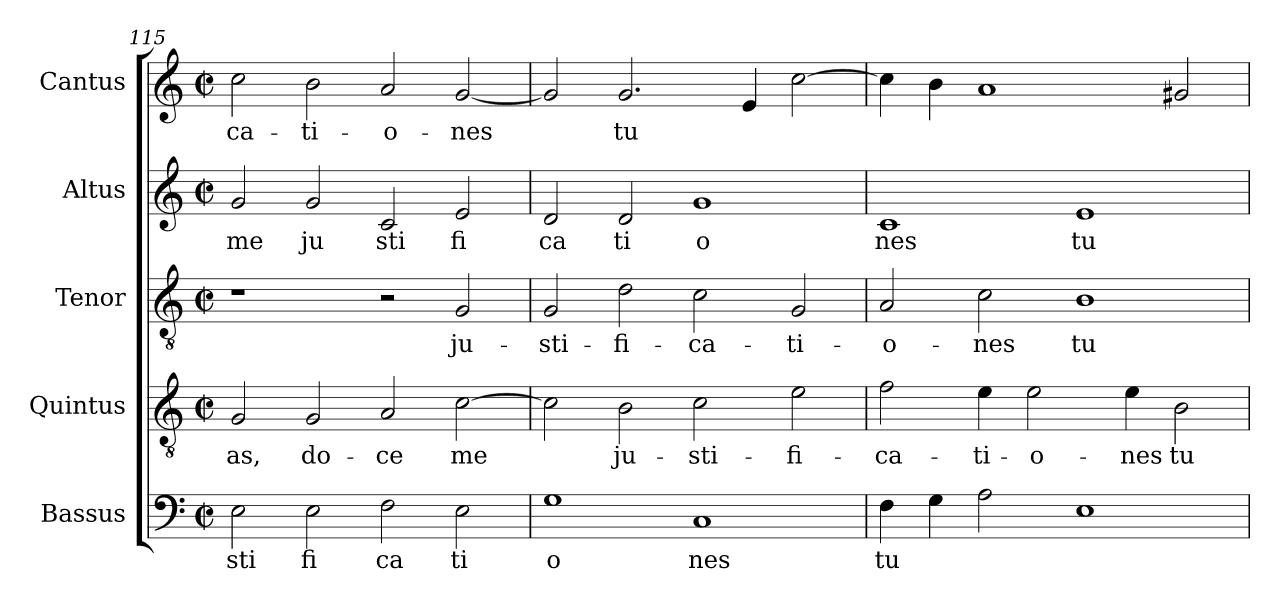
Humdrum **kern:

**kern	**text	**kern	**text	**kern	**text	**kern	**text	**kern	**text
*part5	*part5	*part4	*part4	*part3	*part3	*part2	*part2	*part1	*part1
*staff5	*staff5	*staff4	*staff4	*staff3	*staff3	*staff2	*staff2	*staff1	*staff1
*I"Bassus	*	*I"Quintus	*	*I"Tenor	*	*I"Altus	*	*I"Cantus	*
*clefF4	*	*clefGv2	*	*clefGv2	*	*clefG2	*	*clefG2	*
*k[]	*	*k[]	*	*k[]	*	*k[]	*	*k[]	*
*C:	*	*C:	*	*C:	*	*C:	*	*C:	*
*M2/2	*	*M2/2	*	*M2/2	*	*M2/2	*	*M2/2	*
*met(c|)	*	*met(c|)	*	*met(c|)	*	*met(c|)	*	*met(c|)	*
=115	=115	=115	=115	=115	=115	=115	=115	=115	=115
!	!LO:LY:b:cj	!	!LO:LY:b:cj	!	!	!	!LO:LY:b:cj	!	!LO:LY:b:cj
2E\	sti	2G/	-as,	1r	.	2g/	me	2cc\	-ca-
!	!LO:LY:b:cj	!	!LO:LY:b:cj	!	!	!	!LO:LY:b:cj	!	!LO:LY:b:cj
2E\	fi	2G/	do-	.	.	2g/	ju	2b\	-ti-
!	!LO:LY:b:cj	!	!LO:LY:b:cj	!	!	!	!LO:LY:b:cj	!	!LO:LY:b:cj
2F\	ca	2A/	-ce	2r	.	2c/	sti	2a/	-o-
!	!LO:LY:b:cj	!	!LO:LY:b:cj	!	!LO:LY:b:cj	!	!LO:LY:b:cj	!	!LO:LY:b:cj
2E\	ti	[>2c\	me	2G/	ju-	2e/	fi	[<2g/	-nes
=116	=116	=116	=116	=116	=116	=116	=116	=116	=116
!	!LO:LY:b:cj	!	!LO:LY:b:cj	!	!LO:LY:b:cj	!	!LO:LY:b:cj	!	!LO:LY:b:cj
1G	o	2c\]	.	2G/	-sti-	2d/	ca	2g/]	.
!	!	!	!LO:LY:b:cj	!	!LO:LY:b:cj	!	!LO:LY:b:cj	!	!LO:LY:b:cj
.	.	2B\	ju-	2d\	-fi-	2d/	ti	2.g/	tu-
!	!LO:LY:b:cj	!	!LO:LY:b:cj	!	!LO:LY:b:cj	!	!LO:LY:b:cj	!	!
1C	nes	2c\	-sti-	2c\	-ca-	1g	o	.	.
!	!	!	!	!	!	!	!	!	!LO:LY:b:cj
.	.	.	.	.	.	.	.	4e/	--
!	!	!	!LO:LY:b:cj	!	!LO:LY:b:cj	!	!	!	!LO:LY:b:cj
.	.	2e\	-fi-	2G/	-ti-	.	.	[>2cc\	--
=117	=117	=117	=117	=117	=117	=117	=117	=117	=117
!	!LO:LY:b:cj	!	!LO:LY:b:cj	!	!LO:LY:b:cj	!	!LO:LY:b:cj	!	!LO:LY:b:cj
4F\	tu	2f\	-ca-	2A/	-o-	1c	nes	4cc\]	--
!	!LO:LY:b:cj	!	!	!	!	!	!	!	!LO:LY:b:cj
4G\	.	.	.	.	.	.	.	4b\	--
!	!LO:LY:b:cj	!	!LO:LY:b:cj	!	!LO:LY:b:cj	!	!	!	!LO:LY:b:cj
2A\	.	4e\	-ti-	2c\	-nes	.	.	1a	--
!	!	!	!LO:LY:b:cj	!	!	!	!	!	!
.	.	2e\	-o-	.	.	.	.	.	.
!	!LO:LY:b:cj	!	!	!	!LO:LY:b:cj	!	!LO:LY:b:cj	!	!
1E	.	.	.	1B	tu-	1e	tu	.	.
!	!	!	!LO:LY:b:cj	!	!	!	!	!	!
.	.	4e\	-nes	.	.	.	.	.	.
!	!	!	!LO:LY:b:cj	!	!	!	!	!	!LO:LY:b:cj
.	.	2B\	tu-	.	.	.	.	2g#X/	--
=	=	=	=	=	=	=	=	=	=
*-	*-	*-	*-	*-	*-	*-	*-	*-	*-
